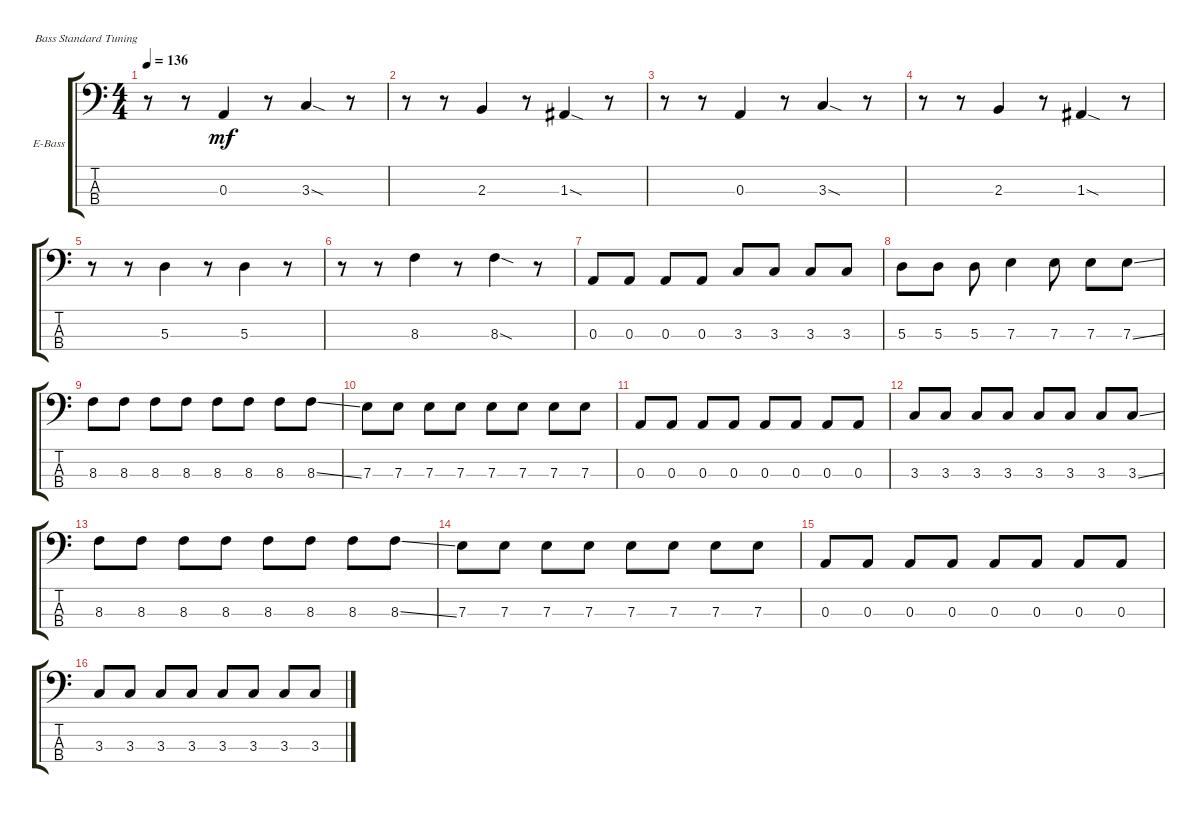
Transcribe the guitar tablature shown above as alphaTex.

\defaultSystemsLayout 4
\bracketExtendMode groupsimilarinstruments
\firstSystemTrackNameOrientation horizontal
\otherSystemsTrackNameOrientation horizontal
\track ("Лена" "E-Bass") {instrument electricbassfinger}
\staff {score tabs}
\tuning (G2 D2 A1 E1)
\ts (4 4)
\tempo 136
\clef f4
\ks c
r.8{dy mf} r.8 0.3.4 r.8 3.3{sod}.4 r.8 |
r.8 r.8 2.3.4 r.8 1.3{sod}.4 r.8 |
r.8 r.8 0.3.4 r.8 3.3{sod}.4 r.8 |
r.8 r.8 2.3.4 r.8 1.3{sod}.4 r.8 |
r.8 r.8 5.3.4 r.8 5.3.4 r.8 |
r.8 r.8 8.3.4 r.8 8.3{sod}.4 r.8 |
0.3.8 0.3.8 0.3.8 0.3.8 3.3.8 3.3.8 3.3.8 3.3.8 |
5.3.8 5.3.8 5.3.8 7.3.4 7.3.8 7.3.8 7.3{ss}.8 |
8.3.8 8.3.8 8.3.8 8.3.8 8.3.8 8.3.8 8.3.8 8.3{ss}.8 |
7.3.8 7.3.8 7.3.8 7.3.8 7.3.8 7.3.8 7.3.8 7.3.8 |
0.3.8 0.3.8 0.3.8 0.3.8 0.3.8 0.3.8 0.3.8 0.3.8 |
3.3.8 3.3.8 3.3.8 3.3.8 3.3.8 3.3.8 3.3.8 3.3{ss}.8 |
8.3.8 8.3.8 8.3.8 8.3.8 8.3.8 8.3.8 8.3.8 8.3{ss}.8 |
7.3.8 7.3.8 7.3.8 7.3.8 7.3.8 7.3.8 7.3.8 7.3.8 |
0.3.8 0.3.8 0.3.8 0.3.8 0.3.8 0.3.8 0.3.8 0.3.8 |
3.3.8 3.3.8 3.3.8 3.3.8 3.3.8 3.3.8 3.3.8 3.3{ss}.8
